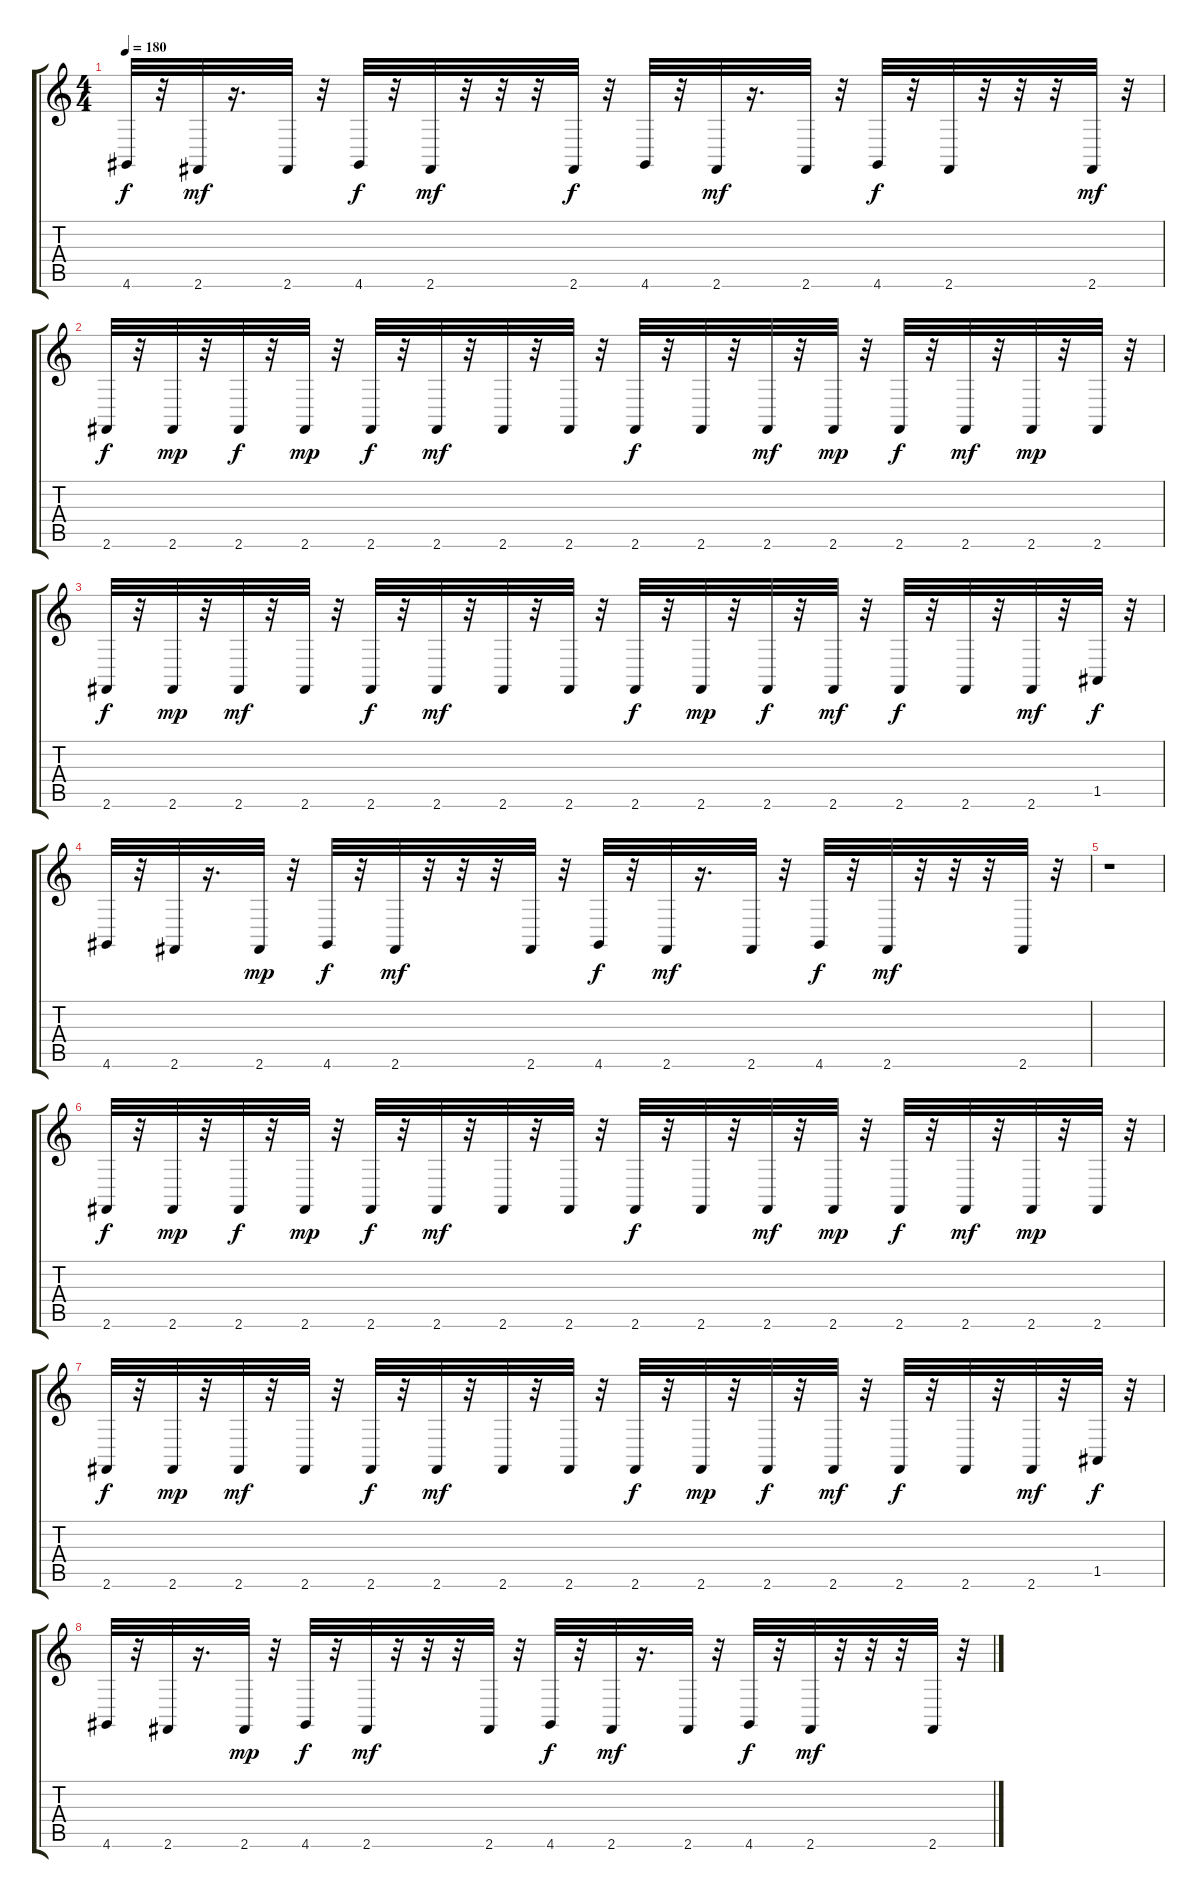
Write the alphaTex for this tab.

\track "" {instrument acousticgrandpiano}
\staff {score tabs}
\tuning (E4 B3 G3 D3 A2 E2) {hide}
\ts (4 4)
\tempo 180
\clef g2
\ks c
4.6.32{dy f} r.32 2.6.32{dy mf} r.16{d} 2.6.32 r.32 4.6.32{dy f} r.32 2.6.32{dy mf} r.32 r.32 r.32 2.6.32{dy f} r.32 4.6.32 r.32 2.6.32{dy mf} r.16{d} 2.6.32 r.32 4.6.32{dy f} r.32 2.6.32 r.32 r.32 r.32 2.6.32{dy mf} r.32 |
2.6.32{dy f} r.32 2.6.32{dy mp} r.32 2.6.32{dy f} r.32 2.6.32{dy mp} r.32 2.6.32{dy f} r.32 2.6.32{dy mf} r.32 2.6.32 r.32 2.6.32 r.32 2.6.32{dy f} r.32 2.6.32 r.32 2.6.32{dy mf} r.32 2.6.32{dy mp} r.32 2.6.32{dy f} r.32 2.6.32{dy mf} r.32 2.6.32{dy mp} r.32 2.6.32 r.32 |
2.6.32{dy f} r.32 2.6.32{dy mp} r.32 2.6.32{dy mf} r.32 2.6.32 r.32 2.6.32{dy f} r.32 2.6.32{dy mf} r.32 2.6.32 r.32 2.6.32 r.32 2.6.32{dy f} r.32 2.6.32{dy mp} r.32 2.6.32{dy f} r.32 2.6.32{dy mf} r.32 2.6.32{dy f} r.32 2.6.32 r.32 2.6.32{dy mf} r.32 1.5.32{dy f} r.32 |
4.6.32 r.32 2.6.32 r.16{d} 2.6.32{dy mp} r.32 4.6.32{dy f} r.32 2.6.32{dy mf} r.32 r.32 r.32 2.6.32 r.32 4.6.32{dy f} r.32 2.6.32{dy mf} r.16{d} 2.6.32 r.32 4.6.32{dy f} r.32 2.6.32{dy mf} r.32 r.32 r.32 2.6.32 r.32 |
r.1 |
2.6.32{dy f} r.32 2.6.32{dy mp} r.32 2.6.32{dy f} r.32 2.6.32{dy mp} r.32 2.6.32{dy f} r.32 2.6.32{dy mf} r.32 2.6.32 r.32 2.6.32 r.32 2.6.32{dy f} r.32 2.6.32 r.32 2.6.32{dy mf} r.32 2.6.32{dy mp} r.32 2.6.32{dy f} r.32 2.6.32{dy mf} r.32 2.6.32{dy mp} r.32 2.6.32 r.32 |
2.6.32{dy f} r.32 2.6.32{dy mp} r.32 2.6.32{dy mf} r.32 2.6.32 r.32 2.6.32{dy f} r.32 2.6.32{dy mf} r.32 2.6.32 r.32 2.6.32 r.32 2.6.32{dy f} r.32 2.6.32{dy mp} r.32 2.6.32{dy f} r.32 2.6.32{dy mf} r.32 2.6.32{dy f} r.32 2.6.32 r.32 2.6.32{dy mf} r.32 1.5.32{dy f} r.32 |
4.6.32 r.32 2.6.32 r.16{d} 2.6.32{dy mp} r.32 4.6.32{dy f} r.32 2.6.32{dy mf} r.32 r.32 r.32 2.6.32 r.32 4.6.32{dy f} r.32 2.6.32{dy mf} r.16{d} 2.6.32 r.32 4.6.32{dy f} r.32 2.6.32{dy mf} r.32 r.32 r.32 2.6.32 r.32
